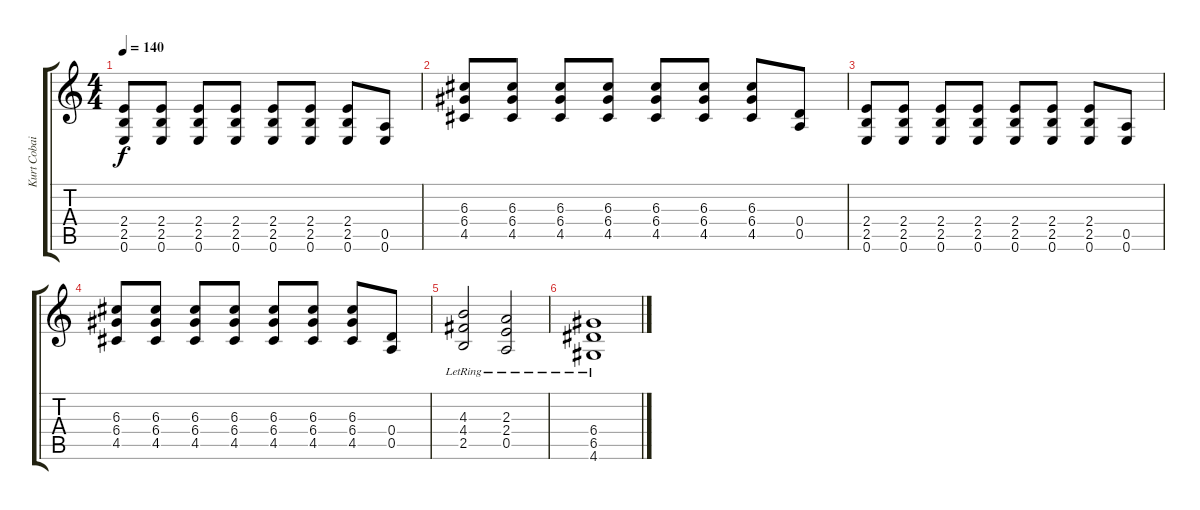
\track ("Kurt Cobain" "Kurt Cobai") {instrument electricguitarclean}
\staff {score tabs}
\tuning (E4 B3 G3 D3 A2 E2) {hide}
\ts (4 4)
\tempo 140
\clef g2
\ks c
(2.4 2.5 0.6).8{dy f} (2.4 2.5 0.6).8 (2.4 2.5 0.6).8 (2.4 2.5 0.6).8 (2.4 2.5 0.6).8 (2.4 2.5 0.6).8 (2.4 2.5 0.6).8 (0.5 0.6).8 |
(6.3 6.4 4.5).8 (6.3 6.4 4.5).8 (6.3 6.4 4.5).8 (6.3 6.4 4.5).8 (6.3 6.4 4.5).8 (6.3 6.4 4.5).8 (6.3 6.4 4.5).8 (0.4 0.5).8 |
(2.4 2.5 0.6).8 (2.4 2.5 0.6).8 (2.4 2.5 0.6).8 (2.4 2.5 0.6).8 (2.4 2.5 0.6).8 (2.4 2.5 0.6).8 (2.4 2.5 0.6).8 (0.5 0.6).8 |
(6.3 6.4 4.5).8 (6.3 6.4 4.5).8 (6.3 6.4 4.5).8 (6.3 6.4 4.5).8 (6.3 6.4 4.5).8 (6.3 6.4 4.5).8 (6.3 6.4 4.5).8 (0.4 0.5).8 |
(4.3 4.4{lr} 2.5{lr}).2 (2.3 2.4{lr} 0.5{lr}).2 |
(6.4{lr} 6.5{lr} 4.6{lr}).1
